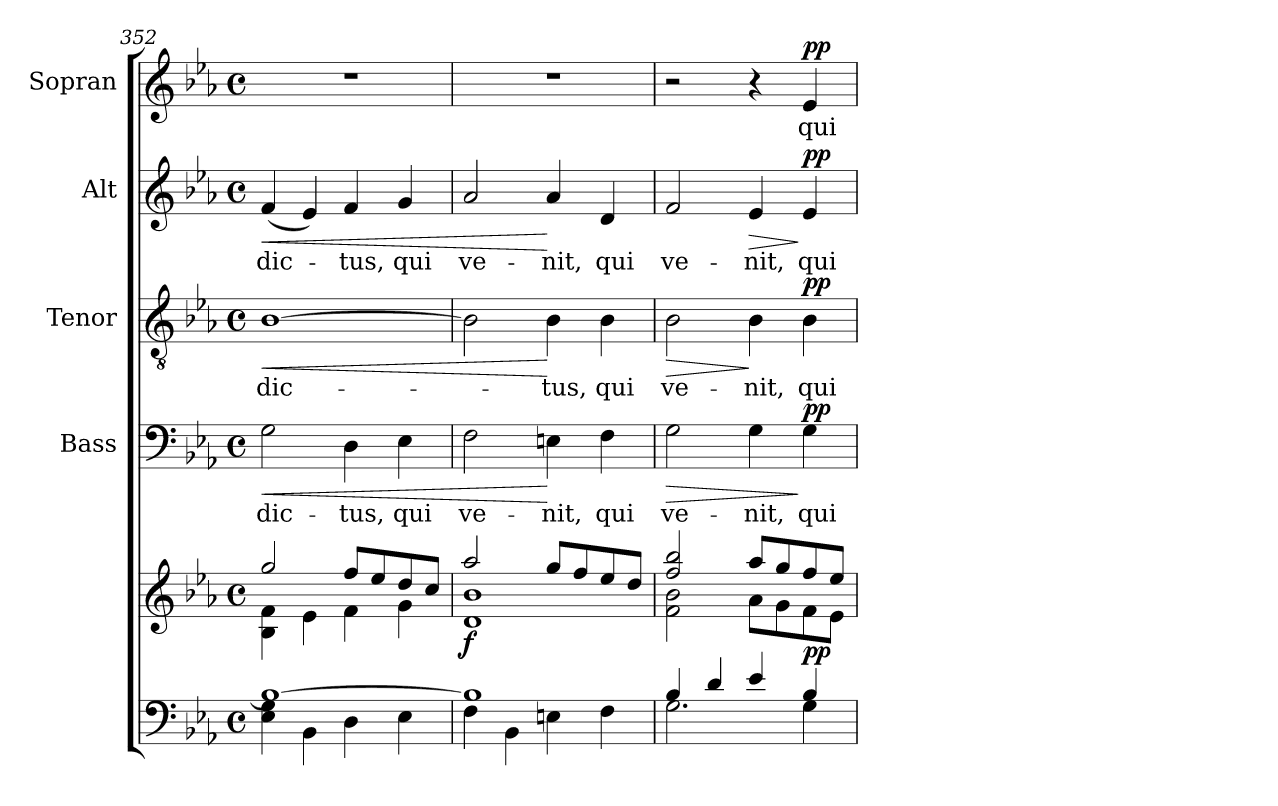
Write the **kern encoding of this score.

**kern	**kern	**dynam	**kern	**text	**dynam	**kern	**text	**dynam	**kern	**text	**dynam	**kern	**text	**dynam
*part5	*part5	*part5	*part4	*part4	*part4	*part3	*part3	*part3	*part2	*part2	*part2	*part1	*part1	*part1
*staff6	*staff5	*staff5/6	*staff4	*staff4	*staff4	*staff3	*staff3	*staff3	*staff2	*staff2	*staff2	*staff1	*staff1	*staff1
*	*	*	*I"Bass	*	*	*I"Tenor	*	*	*I"Alt	*	*	*I"Sopran	*	*
*	*	*	*I'B.	*	*	*I'T.	*	*	*I'A.	*	*	*I'S.	*	*
*clefF4	*clefG2	*	*clefF4	*	*	*clefGv2	*	*	*clefG2	*	*	*clefG2	*	*
*k[b-e-a-]	*k[b-e-a-]	*	*k[b-e-a-]	*	*	*k[b-e-a-]	*	*	*k[b-e-a-]	*	*	*k[b-e-a-]	*	*
*E-:	*E-:	*	*E-:	*	*	*E-:	*	*	*E-:	*	*	*E-:	*	*
*M4/4	*M4/4	*	*M4/4	*	*	*M4/4	*	*	*M4/4	*	*	*M4/4	*	*
*met(c)	*met(c)	*	*met(c)	*	*	*met(c)	*	*	*met(c)	*	*	*met(c)	*	*
=352	=352	=352	=352	=352	=352	=352	=352	=352	=352	=352	=352	=352	=352	=352
*^	*^	*	*	*	*	*	*	*	*	*	*	*	*	*
!	!	!	!	!	!	!LO:LY:b	!LO:HP:b	!	!LO:LY:b	!LO:HP:b	!	!LO:LY:b	!LO:HP:b	!	!	!
1B-_	4E-\ 4G\	2gg/	4B-\ 4f\	.	2G\	-dic-	<	[1B-	-dic-	<	(<4f/	-dic-	<	1r	.	.
.	4BB-\	.	4e-\	.	.	.	.	.	.	.	4e-/)	.	.	.	.	.
!	!	!	!	!	!	!LO:LY:b	!	!	!	!	!	!LO:LY:b	!	!	!	!
.	4D\	8ff/L	4f\	.	4D\	-tus,	.	.	.	.	4f/	-tus,	.	.	.	.
.	.	8ee-/	.	.	.	.	.	.	.	.	.	.	.	.	.	.
!	!	!	!	!	!	!LO:LY:b	!	!	!	!	!	!LO:LY:b	!	!	!	!
.	4E-\	8dd/	4g\	.	4E-\	qui	.	.	.	.	4g/	qui	.	.	.	.
.	.	8cc/J	.	.	.	.	.	.	.	.	.	.	.	.	.	.
=353	=353	=353	=353	=353	=353	=353	=353	=353	=353	=353	=353	=353	=353	=353	=353	=353
!	!	!	!	!LO:DY:b	!	!LO:LY:b	!	!	!	!	!	!LO:LY:b	!	!	!	!
1B-]	4F\	2aa-/	1d 1b-	f	2F\	ve-	.	2B-\]	.	.	2a-/	ve-	.	1r	.	.
.	4BB-\	.	.	.	.	.	.	.	.	.	.	.	.	.	.	.
!	!	!	!	!	!	!LO:LY:b	!	!	!LO:LY:b	!	!	!LO:LY:b	!	!	!	!
.	4En\	8gg/L	.	.	4En\	-nit,	[	4B-\	-tus,	[	4a-/	-nit,	[	.	.	.
.	.	8ff/	.	.	.	.	.	.	.	.	.	.	.	.	.	.
!	!	!	!	!	!	!LO:LY:b	!	!	!LO:LY:b	!	!	!LO:LY:b	!	!	!	!
.	4F\	8ee-/	.	.	4F\	qui	.	4B-\	qui	.	4d/	qui	.	.	.	.
.	.	8dd/J	.	.	.	.	.	.	.	.	.	.	.	.	.	.
=354	=354	=354	=354	=354	=354	=354	=354	=354	=354	=354	=354	=354	=354	=354	=354	=354
!	!	!	!	!	!	!LO:LY:b	!LO:HP:b	!	!LO:LY:b	!LO:HP:b	!	!LO:LY:b	!	!	!	!
4B-/	2.G\	2ff/ 2bb-/	2f\ 2b-\	.	2G\	ve-	>	2B-\	ve-	>	2f/	ve-	.	2r	.	.
4d/	.	.	.	.	.	.	.	.	.	.	.	.	.	.	.	.
!	!	!	!	!	!	!LO:LY:b	!	!	!LO:LY:b	!	!	!LO:LY:b	!LO:HP:b	!	!	!
4e-/	.	8aa-/L	8a-\L	.	4G\	-nit,	.	4B-\	-nit,	]	4e-/	-nit,	>	4r	.	.
.	.	8gg/	8g\	.	.	.	.	.	.	.	.	.	.	.	.	.
!	!	!	!	!LO:DY:b	!	!LO:LY:b	!LO:DY:n=1:a	!	!LO:LY:b	!LO:DY:a	!	!LO:LY:b	!LO:DY:n=1:a	!	!LO:LY:b	!LO:DY:a
4B-/	4G\	8ff/	8f\	pp	4G\	qui	] pp	4B-\	qui	pp	4e-/	qui	] pp	4e-/	qui	pp
.	.	8ee-/J	8e-\J	.	.	.	.	.	.	.	.	.	.	.	.	.
*v	*v	*	*	*	*	*	*	*	*	*	*	*	*	*	*	*
*	*v	*v	*	*	*	*	*	*	*	*	*	*	*	*	*
=	=	=	=	=	=	=	=	=	=	=	=	=	=	=
*-	*-	*-	*-	*-	*-	*-	*-	*-	*-	*-	*-	*-	*-	*-
